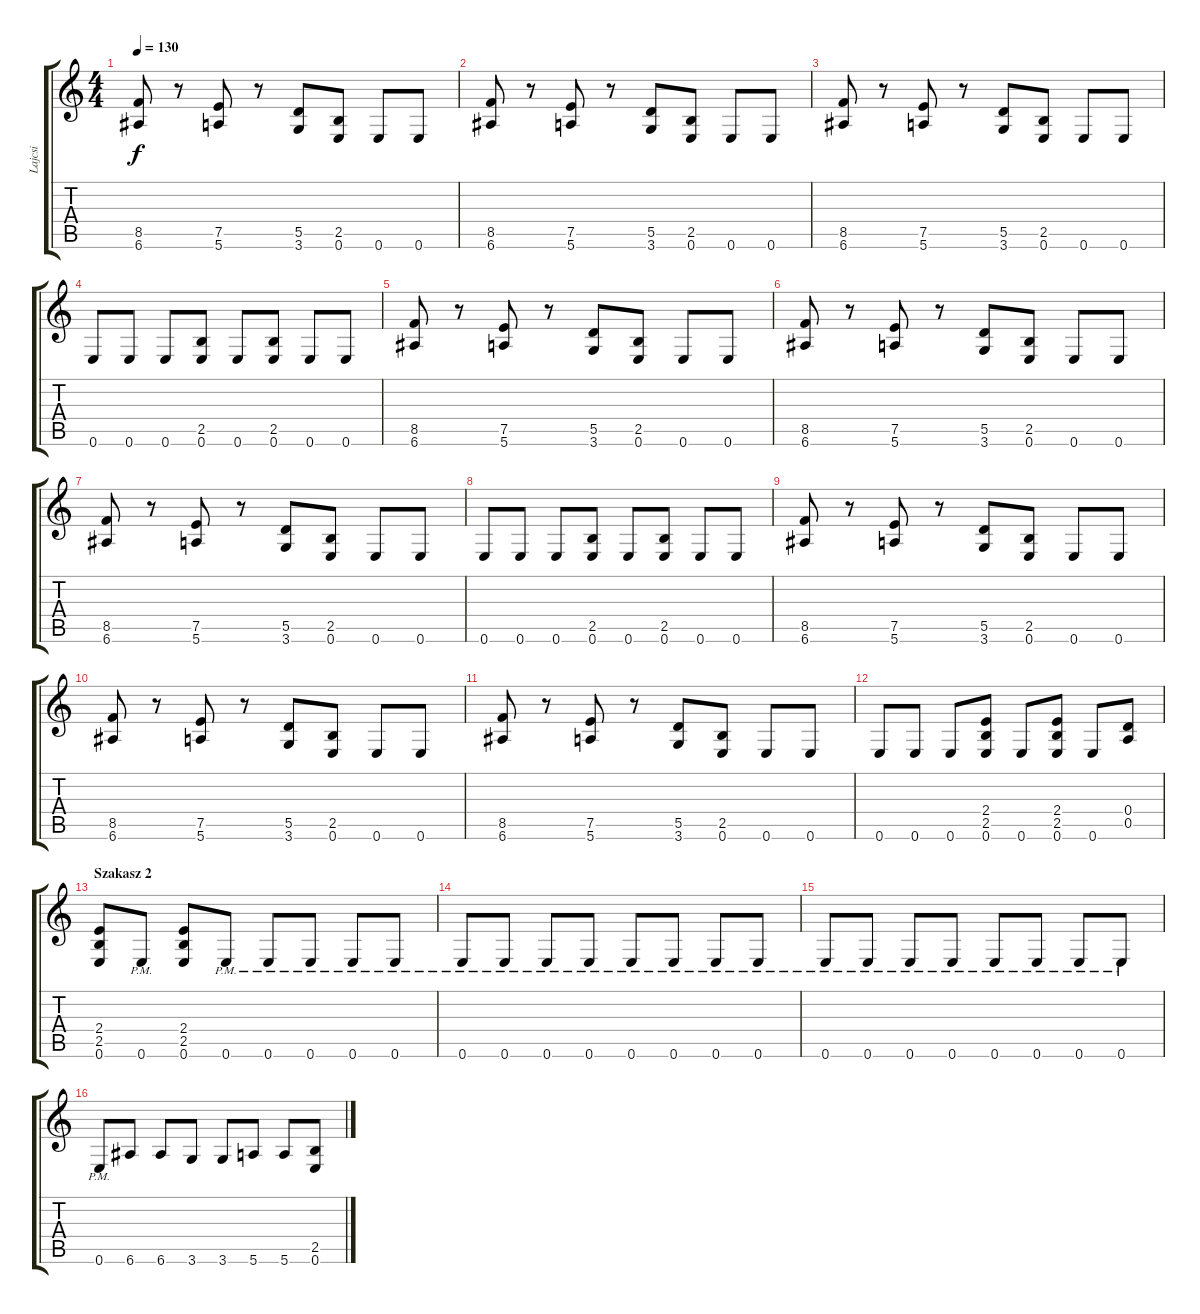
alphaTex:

\track ("Lajcsi" "Lajcsi") {instrument distortionguitar}
\staff {score tabs}
\tuning (E4 B3 G3 D3 A2 E2) {hide}
\ts (4 4)
\tempo 130
\clef g2
\ks c
(8.5 6.6).8{dy f} r.8 (7.5 5.6).8 r.8 (5.5 3.6).8 (2.5 0.6).8 0.6.8 0.6.8 |
(8.5 6.6).8 r.8 (7.5 5.6).8 r.8 (5.5 3.6).8 (2.5 0.6).8 0.6.8 0.6.8 |
(8.5 6.6).8 r.8 (7.5 5.6).8 r.8 (5.5 3.6).8 (2.5 0.6).8 0.6.8 0.6.8 |
0.6.8 0.6.8 0.6.8 (2.5 0.6).8 0.6.8 (2.5 0.6).8 0.6.8 0.6.8 |
(8.5 6.6).8 r.8 (7.5 5.6).8 r.8 (5.5 3.6).8 (2.5 0.6).8 0.6.8 0.6.8 |
(8.5 6.6).8 r.8 (7.5 5.6).8 r.8 (5.5 3.6).8 (2.5 0.6).8 0.6.8 0.6.8 |
(8.5 6.6).8 r.8 (7.5 5.6).8 r.8 (5.5 3.6).8 (2.5 0.6).8 0.6.8 0.6.8 |
0.6.8 0.6.8 0.6.8 (2.5 0.6).8 0.6.8 (2.5 0.6).8 0.6.8 0.6.8 |
(8.5 6.6).8 r.8 (7.5 5.6).8 r.8 (5.5 3.6).8 (2.5 0.6).8 0.6.8 0.6.8 |
(8.5 6.6).8 r.8 (7.5 5.6).8 r.8 (5.5 3.6).8 (2.5 0.6).8 0.6.8 0.6.8 |
(8.5 6.6).8 r.8 (7.5 5.6).8 r.8 (5.5 3.6).8 (2.5 0.6).8 0.6.8 0.6.8 |
0.6.8 0.6.8 0.6.8 (2.4 2.5 0.6).8 0.6.8 (2.4 2.5 0.6).8 0.6.8 (0.4 0.5).8 |
\section ("" "Szakasz 2")
(2.4 2.5 0.6).8 0.6{pm}.8 (2.4 2.5 0.6).8 0.6{pm}.8 0.6{pm}.8 0.6{pm}.8 0.6{pm}.8 0.6{pm}.8 |
0.6{pm}.8 0.6{pm}.8 0.6{pm}.8 0.6{pm}.8 0.6{pm}.8 0.6{pm}.8 0.6{pm}.8 0.6{pm}.8 |
0.6{pm}.8 0.6{pm}.8 0.6{pm}.8 0.6{pm}.8 0.6{pm}.8 0.6{pm}.8 0.6{pm}.8 0.6{pm}.8 |
0.6{pm}.8 6.6.8 6.6.8 3.6.8 3.6.8 5.6.8 5.6.8 (2.5 0.6).8
